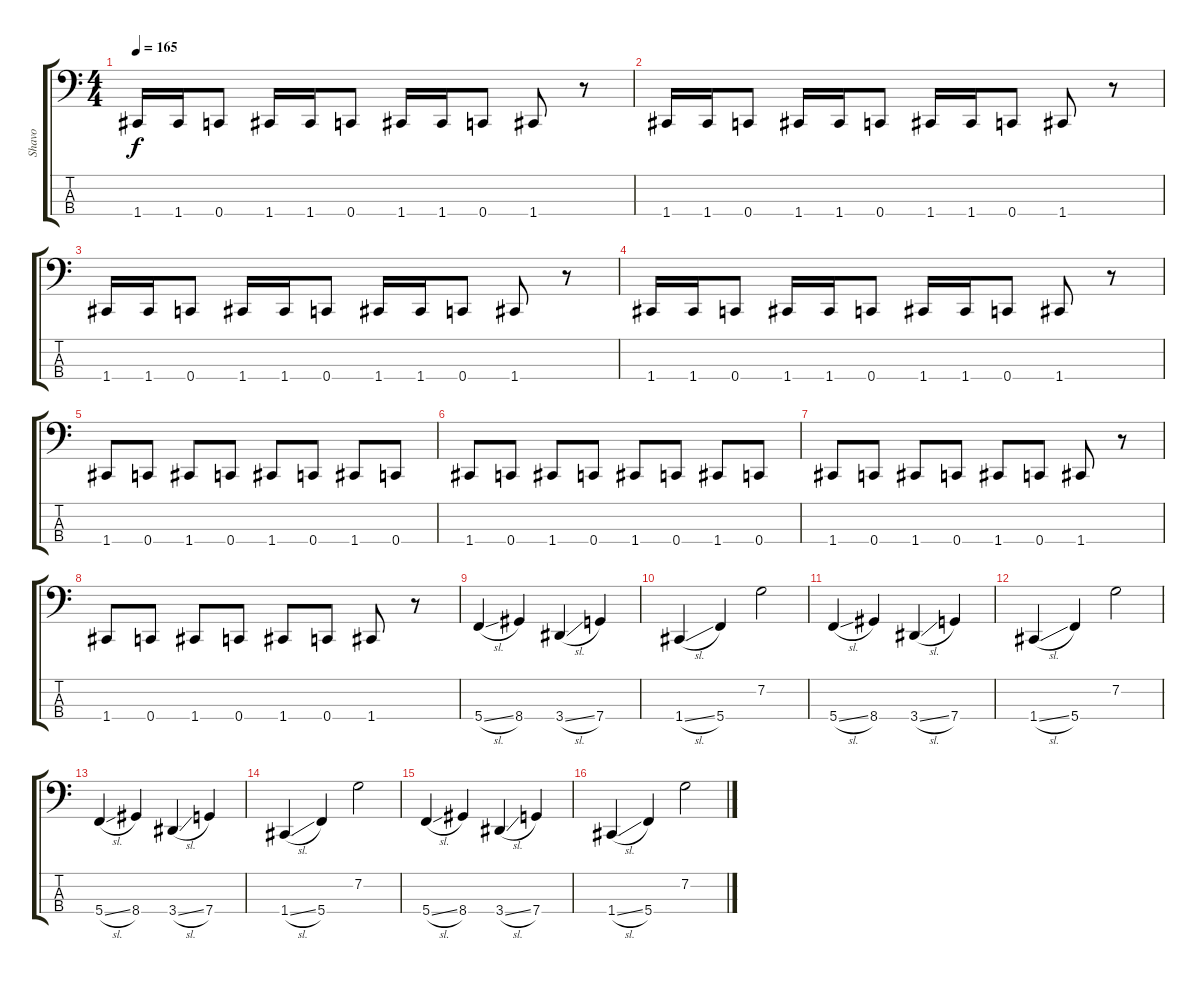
\track ("Shavo" "Shavo") {instrument electricbasspick}
\staff {score tabs}
\tuning (F2 C2 G1 C1) {hide}
\ts (4 4)
\tempo 165
\clef f4
\ks c
1.4.16{dy f instrument electricbasspick} 1.4.16 0.4.8 1.4.16 1.4.16 0.4.8 1.4.16 1.4.16 0.4.8 1.4.8 r.8 |
1.4.16 1.4.16 0.4.8 1.4.16 1.4.16 0.4.8 1.4.16 1.4.16 0.4.8 1.4.8 r.8 |
1.4.16 1.4.16 0.4.8 1.4.16 1.4.16 0.4.8 1.4.16 1.4.16 0.4.8 1.4.8 r.8 |
1.4.16 1.4.16 0.4.8 1.4.16 1.4.16 0.4.8 1.4.16 1.4.16 0.4.8 1.4.8 r.8 |
1.4.8 0.4.8 1.4.8 0.4.8 1.4.8 0.4.8 1.4.8 0.4.8 |
1.4.8 0.4.8 1.4.8 0.4.8 1.4.8 0.4.8 1.4.8 0.4.8 |
1.4.8 0.4.8 1.4.8 0.4.8 1.4.8 0.4.8 1.4.8 r.8 |
1.4.8 0.4.8 1.4.8 0.4.8 1.4.8 0.4.8 1.4.8 r.8 |
5.4{sl}.4 8.4.4 3.4{sl}.4 7.4.4 |
1.4{sl}.4 5.4.4 7.2.2 |
5.4{sl}.4 8.4.4 3.4{sl}.4 7.4.4 |
1.4{sl}.4 5.4.4 7.2.2 |
5.4{sl}.4 8.4.4 3.4{sl}.4 7.4.4 |
1.4{sl}.4 5.4.4 7.2.2 |
5.4{sl}.4 8.4.4 3.4{sl}.4 7.4.4 |
1.4{sl}.4 5.4.4 7.2.2
